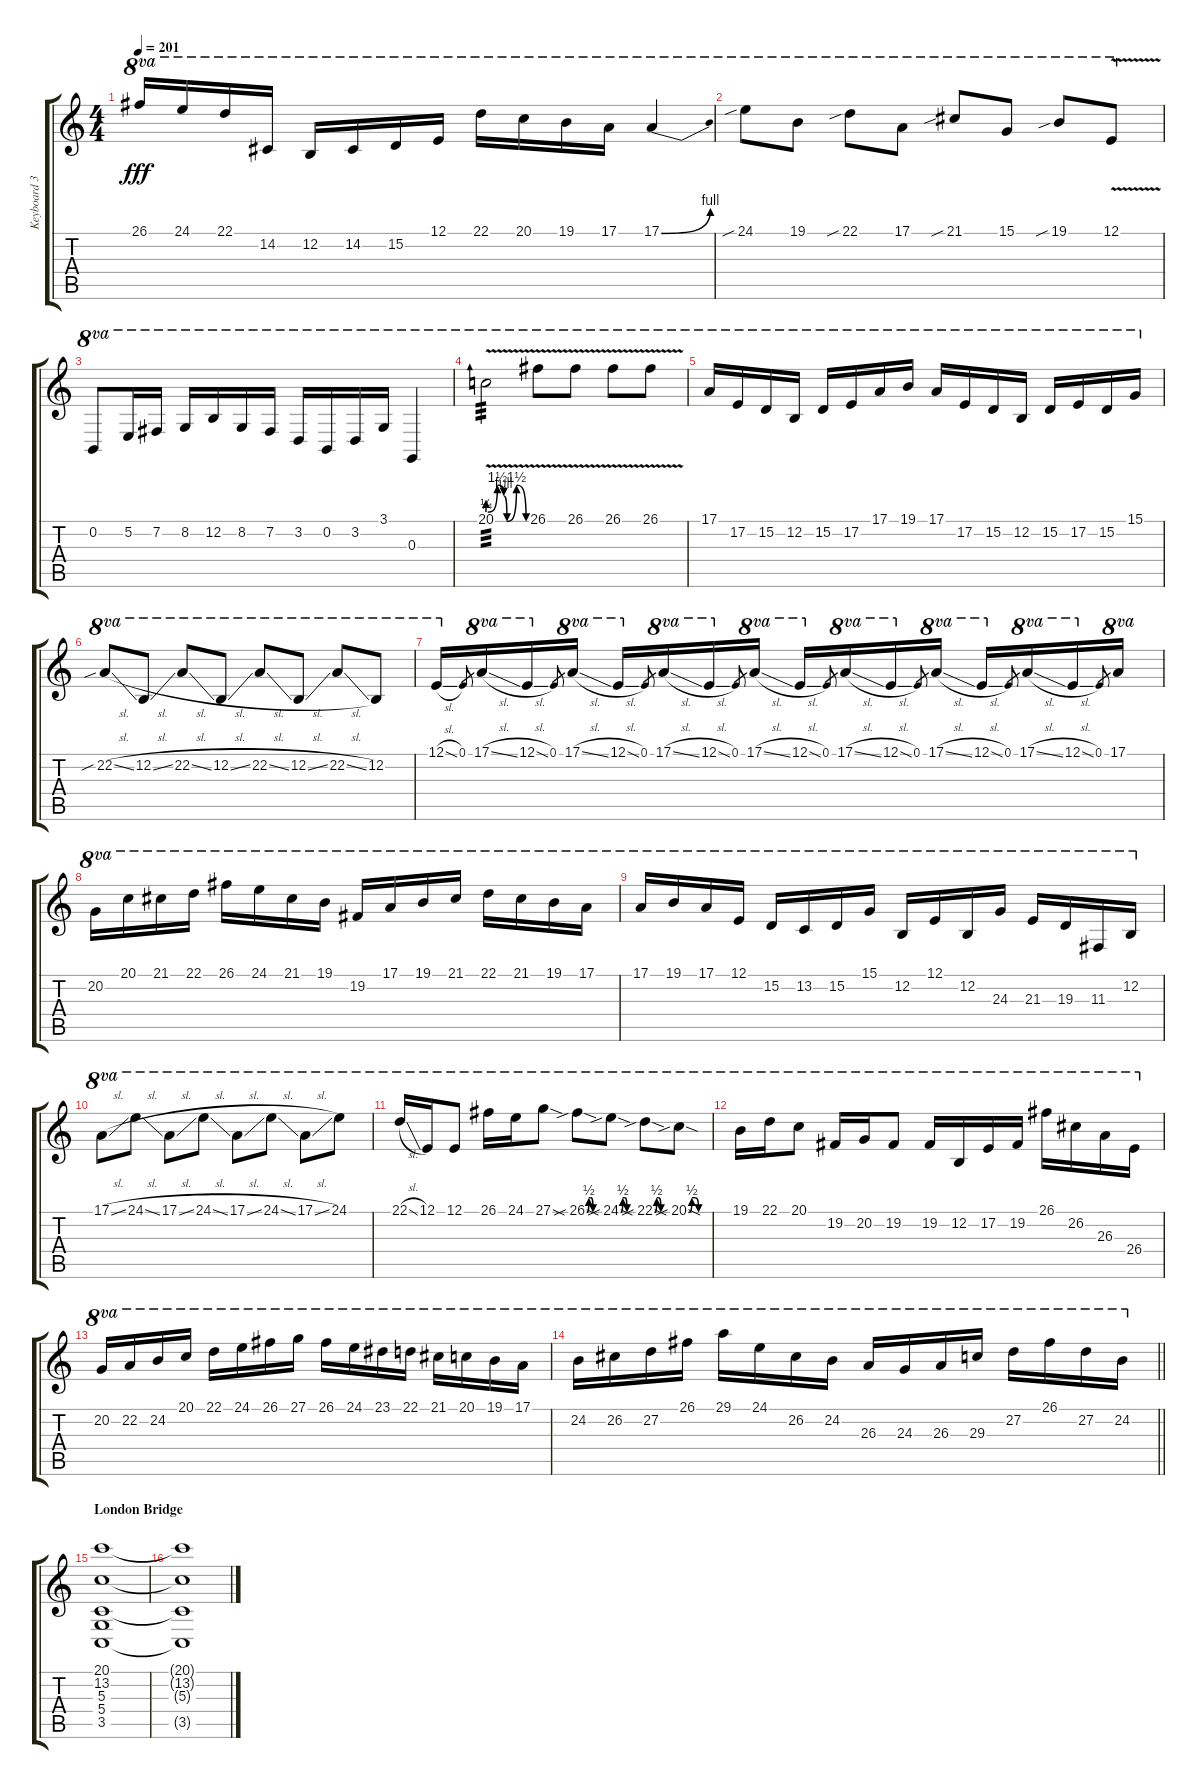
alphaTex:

\track ("Keyboard 3" "Keyboard 3") {instrument lead2sawtooth}
\staff {score tabs}
\tuning (E4 B3 G3 D3 A2 E2) {hide}
\ts (4 4)
\tempo 201
\clef g2
\ks c
26.1.16{ot 8va dy fff} 24.1.16{ot 8va} 22.1.16{ot 8va} 14.2.16{ot 8va} 12.2.16{ot 8va} 14.2.16{ot 8va} 15.2.16{ot 8va} 12.1.16{ot 8va} 22.1.16{ot 8va} 20.1.16{ot 8va} 19.1.16{ot 8va} 17.1.16{ot 8va} 17.1{be (bend 0 0 60 4)}.4{ot 8va} |
24.1{sib}.8{ot 8va} 19.1.8{ot 8va} 22.1{sib}.8{ot 8va} 17.1.8{ot 8va} 21.1{sib}.8{ot 8va} 15.1.8{ot 8va} 19.1{sib}.8{ot 8va} 12.1{v}.8{ot 8va} |
0.2.8{ot 8va} 5.2.16{ot 8va} 7.2.16{ot 8va} 8.2.16{ot 8va} 12.2.16{ot 8va} 8.2.16{ot 8va} 7.2.16{ot 8va} 3.2.16{ot 8va} 0.2.16{ot 8va} 3.2.16{ot 8va} 3.1.16{ot 8va} 0.3.4{ot 8va} |
20.1{be (custom 0 1 15 6 25 4 30 0 45 6 60 0) v}.2{ot 8va tp 3} 26.1{v}.8{ot 8va} 26.1{v}.8{ot 8va} 26.1{v}.8{ot 8va} 26.1{v}.8{ot 8va} |
17.1.16{ot 8va} 17.2.16{ot 8va} 15.2.16{ot 8va} 12.2.16{ot 8va} 15.2.16{ot 8va} 17.2.16{ot 8va} 17.1.16{ot 8va} 19.1.16{ot 8va} 17.1.16{ot 8va} 17.2.16{ot 8va} 15.2.16{ot 8va} 12.2.16{ot 8va} 15.2.16{ot 8va} 17.2.16{ot 8va} 15.2.16{ot 8va} 15.1.16{ot 8va} |
22.2{sib sl}.8{ot 8va} 12.2{sl}.8{ot 8va} 22.2{sl}.8{ot 8va} 12.2{sl}.8{ot 8va} 22.2{sl}.8{ot 8va} 12.2{sl}.8{ot 8va} 22.2{sl}.8{ot 8va} 12.2.8{ot 8va} |
12.1{sl}.16{ot 8va} 0.1.8{gr} 17.1{sl}.16{ot 8va} 12.1{sl}.16{ot 8va} 0.1.8{gr} 17.1{sl}.16{ot 8va} 12.1{sl}.16{ot 8va} 0.1.8{gr} 17.1{sl}.16{ot 8va} 12.1{sl}.16{ot 8va} 0.1.8{gr} 17.1{sl}.16{ot 8va} 12.1{sl}.16{ot 8va} 0.1.8{gr} 17.1{sl}.16{ot 8va} 12.1{sl}.16{ot 8va} 0.1.8{gr} 17.1{sl}.16{ot 8va} 12.1{sl}.16{ot 8va} 0.1.8{gr} 17.1{sl}.16{ot 8va} 12.1{sl}.16{ot 8va} 0.1.8{gr} 17.1.16{ot 8va} |
20.2.16{ot 8va} 20.1.16{ot 8va} 21.1.16{ot 8va} 22.1.16{ot 8va} 26.1.16{ot 8va} 24.1.16{ot 8va} 21.1.16{ot 8va} 19.1.16{ot 8va} 19.2.16{ot 8va} 17.1.16{ot 8va} 19.1.16{ot 8va} 21.1.16{ot 8va} 22.1.16{ot 8va} 21.1.16{ot 8va} 19.1.16{ot 8va} 17.1.16{ot 8va} |
17.1.16{ot 8va} 19.1.16{ot 8va} 17.1.16{ot 8va} 12.1.16{ot 8va} 15.2.16{ot 8va} 13.2.16{ot 8va} 15.2.16{ot 8va} 15.1.16{ot 8va} 12.2.16{ot 8va} 12.1.16{ot 8va} 12.2.16{ot 8va} 24.3.16{ot 8va} 21.3.16{ot 8va} 19.3.16{ot 8va} 11.3.16{ot 8va} 12.2.16{ot 8va} |
17.1{sl}.8{ot 8va} 24.1{sl}.8{ot 8va} 17.1{sl}.8{ot 8va} 24.1{sl}.8{ot 8va} 17.1{sl}.8{ot 8va} 24.1{sl}.8{ot 8va} 17.1{sl}.8{ot 8va} 24.1.8{ot 8va} |
22.1{sl}.16{ot 8va} 12.1.16{ot 8va} 12.1.8{ot 8va} 26.1.16{ot 8va} 24.1.16{ot 8va} 27.1{sod}.8{ot 8va} 26.1{be (custom 0 0 10 2 20 2 30 0 60 0) sib sod}.8{ot 8va} 24.1{be (custom 0 0 10 2 20 2 30 0 60 0) sib sod}.8{ot 8va} 22.1{be (custom 0 0 10 2 20 2 30 0 60 0) sib sod}.8{ot 8va} 20.1{be (custom 0 0 10 2 20 2 30 0 60 0) sib sod}.8{ot 8va} |
19.1.16{ot 8va} 22.1.16{ot 8va} 20.1.8{ot 8va} 19.2.16{ot 8va} 20.2.16{ot 8va} 19.2.8{ot 8va} 19.2.16{ot 8va} 12.2.16{ot 8va} 17.2.16{ot 8va} 19.2.16{ot 8va} 26.1.16{ot 8va} 26.2.16{ot 8va} 26.3.16{ot 8va} 26.4.16{ot 8va} |
20.2.16{ot 8va} 22.2.16{ot 8va} 24.2.16{ot 8va} 20.1.16{ot 8va} 22.1.16{ot 8va} 24.1.16{ot 8va} 26.1.16{ot 8va} 27.1.16{ot 8va} 26.1.16{ot 8va} 24.1.16{ot 8va} 23.1.16{ot 8va} 22.1.16{ot 8va} 21.1.16{ot 8va} 20.1.16{ot 8va} 19.1.16{ot 8va} 17.1.16{ot 8va} |
\barLineRight lightlight
24.2.16{ot 8va} 26.2.16{ot 8va} 27.2.16{ot 8va} 26.1.16{ot 8va} 29.1.16{ot 8va} 24.1.16{ot 8va} 26.2.16{ot 8va} 24.2.16{ot 8va} 26.3.16{ot 8va} 24.3.16{ot 8va} 26.3.16{ot 8va} 29.3.16{ot 8va} 27.2.16{ot 8va} 26.1.16{ot 8va} 27.2.16{ot 8va} 24.2.16{ot 8va} |
\section ("" "London Bridge")
(20.1 13.2 5.3 5.4 3.5).1 |
(20.1{t} 13.2{t} 5.3{t} 3.5{t}).1
